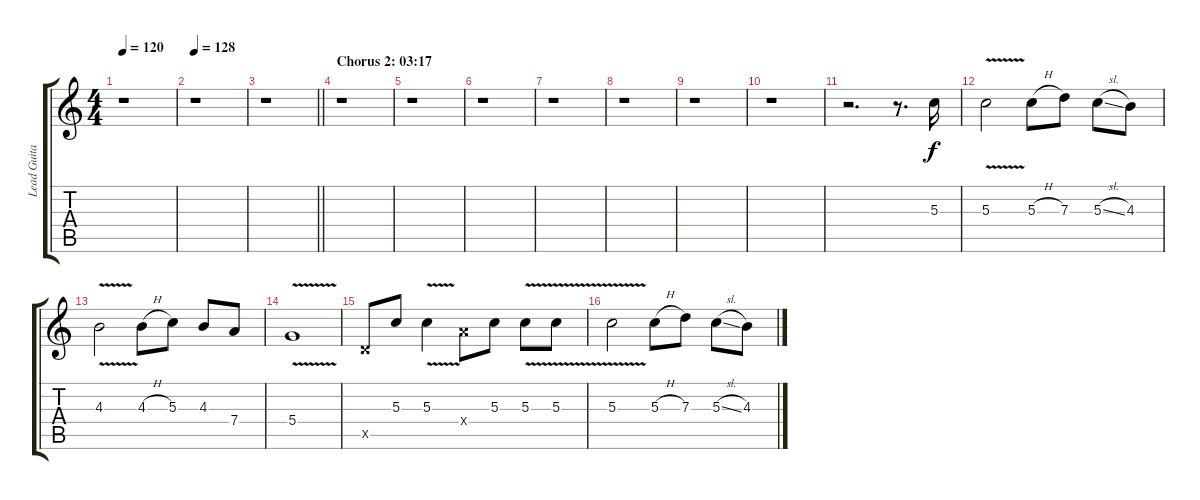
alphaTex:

\track ("Lead Guitar (Distortion)" "Lead Guita") {instrument overdrivenguitar}
\staff {score tabs}
\tuning (E4 B3 G3 D3 A2 E2) {hide}
\ts (4 4)
\tempo 120
\clef g2
\ks c
r.1{dy f} |
\tempo 128
r.1 |
\barLineRight lightlight
r.1 |
\section ("" "Chorus 2: 03:17")
r.1 |
r.1 |
r.1 |
r.1 |
r.1 |
r.1 |
r.1 |
r.2{d volume 16 balance 8} r.8{d} 5.3.16 |
5.3{v}.2 5.3{h}.8 7.3.8 5.3{sl}.8 4.3.8 |
4.3{v}.2 4.3{h}.8 5.3.8 4.3.8 7.4.8 |
5.4{v}.1 |
5.5{x}.8 5.3.8 5.3{v}.4 7.4{x}.8 5.3.8 5.3{v}.8 5.3{v}.8 |
5.3{v}.2 5.3{h}.8 7.3.8 5.3{sl}.8 4.3.8
